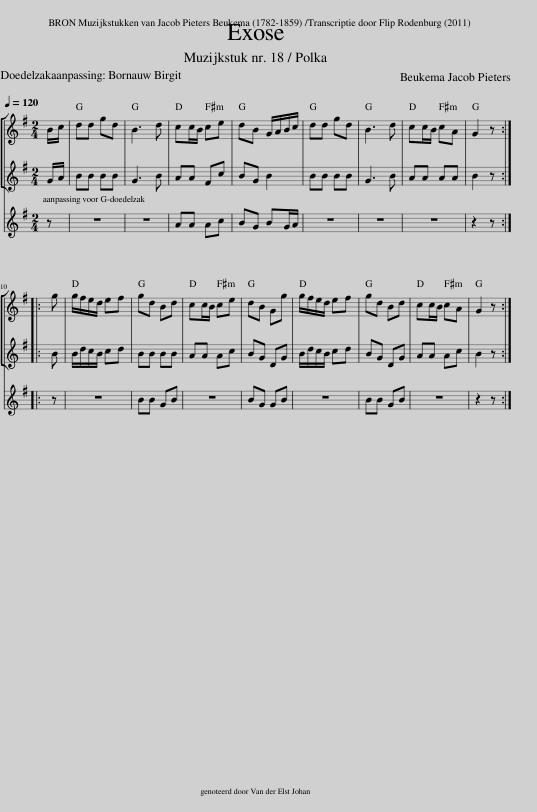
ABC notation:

X:1
%%score [ 1 2 ] 3
L:1/8
Q:1/4=120
M:2/4
I:linebreak $
K:G
V:1 treble
V:2 treble
V:3 treble
V:1
 B/c/ | dd gd | B3 d | cc/B/ ce | dB G/A/B/c/ | %5
 dd gd | B3 d | cc/B/ cA | G2 z ::$ g | %10
 g/f/e/d/ ef | gd Bd | cc/B/ ce | dB Gg | g/f/e/d/ ef | %15
 gd Bd | cc/B/ cA | G2 z :| %18
V:2
 G/A/ | BB BB | G3 B | AA Fc | BG B2 | %5
 BB BB | G3 B | AA AA | B2 z ::$ B | %10
 B/d/c/B/ cd | BB BB | AA Ac | BG DG | B/d/c/B/ cd | %15
 BG DG | AA Ac | B2 z :| %18
V:3
 z | z4 | z4 | AA Ac | BG BG/A/ | %5
 z4 | z4 | z4 | z2 z ::$ z | %10
 z4 | BB GB | z4 | BG GB | z4 | %15
 BB GB | z4 | z2 z :| %18
